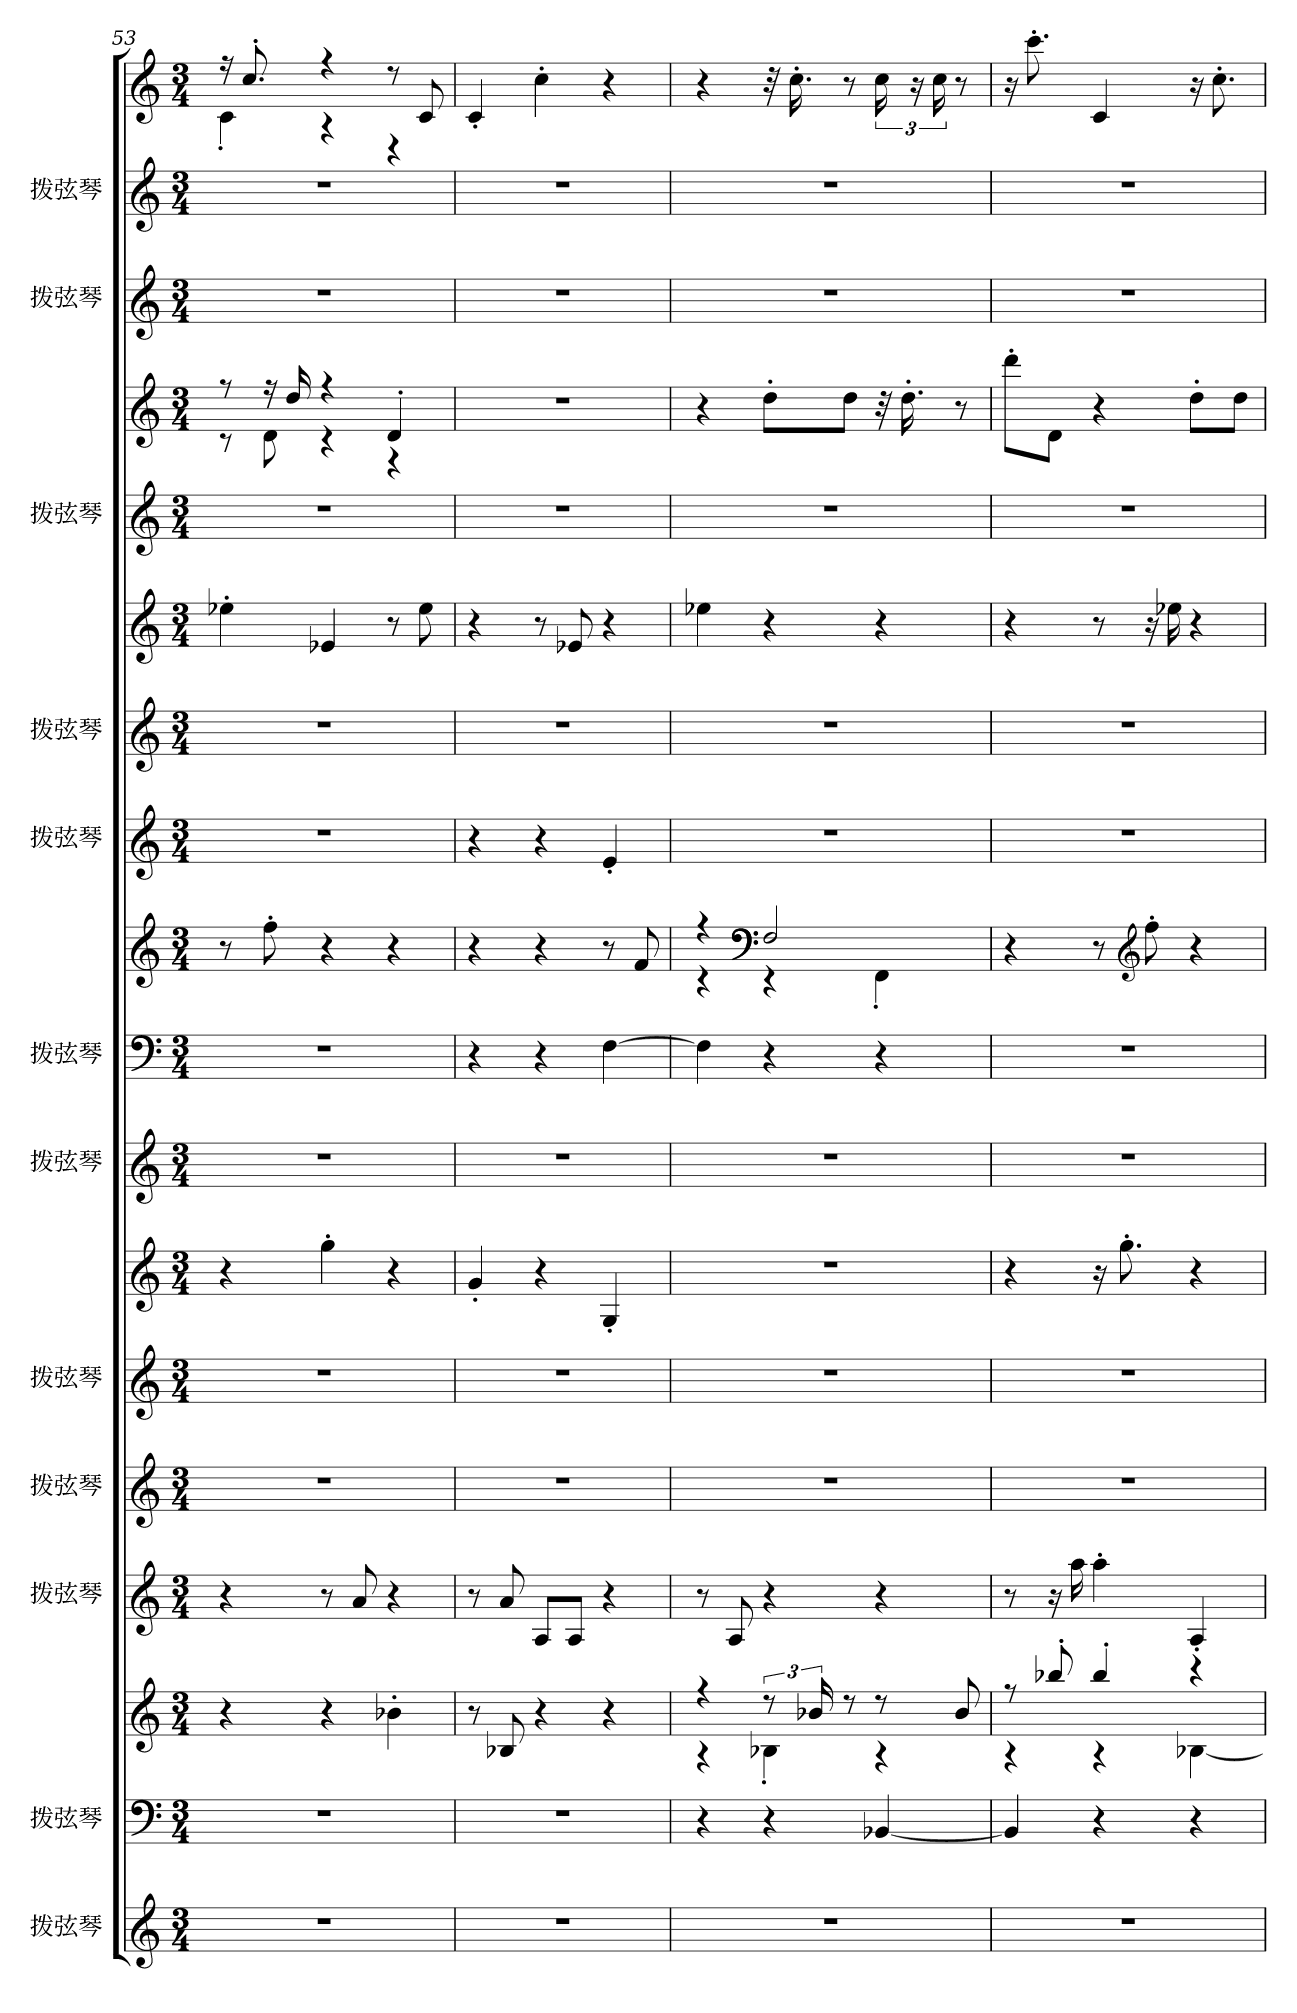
**kern	**kern	**kern	**kern	**kern	**kern	**kern	**kern	**kern	**kern	**kern	**kern	**kern	**kern	**kern	**kern	**kern	**kern
*part12	*part11	*part11	*part10	*part9	*part8	*part8	*part7	*part6	*part6	*part5	*part4	*part4	*part3	*part3	*part2	*part1	*part1
*staff18	*staff17	*staff16	*staff15	*staff14	*staff13	*staff12	*staff11	*staff10	*staff9	*staff8	*staff7	*staff6	*staff5	*staff4	*staff3	*staff2	*staff1
*I"拨弦琴	*I"拨弦琴	*	*I"拨弦琴	*I"拨弦琴	*I"拨弦琴	*	*I"拨弦琴	*I"拨弦琴	*	*I"拨弦琴	*I"拨弦琴	*	*I"拨弦琴	*	*I"拨弦琴	*I"拨弦琴	*
*clefG2	*clefF4	*clefG2	*clefG2	*clefG2	*clefG2	*clefG2	*clefG2	*clefF4	*clefG2	*clefG2	*clefG2	*clefG2	*clefG2	*clefG2	*clefG2	*clefG2	*clefG2
*k[]	*k[]	*k[]	*k[]	*k[]	*k[]	*k[]	*k[]	*k[]	*k[]	*k[]	*k[]	*k[]	*k[]	*k[]	*k[]	*k[]	*k[]
*M3/4	*M3/4	*M3/4	*M3/4	*M3/4	*M3/4	*M3/4	*M3/4	*M3/4	*M3/4	*M3/4	*M3/4	*M3/4	*M3/4	*M3/4	*M3/4	*M3/4	*M3/4
=53	=53	=53	=53	=53	=53	=53	=53	=53	=53	=53	=53	=53	=53	=53	=53	=53	=53
*	*	*	*	*	*	*	*	*	*	*	*	*	*	*^	*	*	*^
2.r	2.r	4r	4r	2.r	2.r	4r	2.r	2.r	8r	2.r	2.r	4ee-X'\	2.r	8r	8r	2.r	2.r	16r	4c'\
.	.	.	.	.	.	.	.	.	.	.	.	.	.	.	.	.	.	8.cc'/	.
.	.	.	.	.	.	.	.	.	8ff'\	.	.	.	.	16r	8d\	.	.	.	.
.	.	.	.	.	.	.	.	.	.	.	.	.	.	16dd/	.	.	.	.	.
.	.	4r	8r	.	.	4gg'\	.	.	4r	.	.	4e-X/	.	4r	4r	.	.	4r	4r
.	.	.	8a/	.	.	.	.	.	.	.	.	.	.	.	.	.	.	.	.
.	.	4b-X'\	4r	.	.	4r	.	.	4r	.	.	8r	.	4d'/	4r	.	.	8r	4r
.	.	.	.	.	.	.	.	.	.	.	.	8ee-\	.	.	.	.	.	8c/	.
*	*	*	*	*	*	*	*	*	*	*	*	*	*	*v	*v	*	*	*v	*v
=54	=54	=54	=54	=54	=54	=54	=54	=54	=54	=54	=54	=54	=54	=54	=54	=54	=54
2.r	2.r	8r	8r	2.r	2.r	4g'/	2.r	4r	4r	4r	2.r	4r	2.r	2.r	2.r	2.r	4c'/
.	.	8B-X/	8a/	.	.	.	.	.	.	.	.	.	.	.	.	.	.
.	.	4r	8A/L	.	.	4r	.	4r	4r	4r	.	8r	.	.	.	.	4cc'\
.	.	.	8A/J	.	.	.	.	.	.	.	.	8e-X/	.	.	.	.	.
.	.	4r	4r	.	.	4G'/	.	[4F\	8r	4e'/	.	4r	.	.	.	.	4r
.	.	.	.	.	.	.	.	.	8f/	.	.	.	.	.	.	.	.
!!LO:PB:g=z
=55	=55	=55	=55	=55	=55	=55	=55	=55	=55	=55	=55	=55	=55	=55	=55	=55	=55
*	*	*^	*	*	*	*	*	*	*^	*	*	*	*	*	*	*	*
2.r	4r	4r	4r	8r	2.r	2.r	2.r	2.r	4F\]	4r	4r	2.r	2.r	4ee-X\	2.r	4r	2.r	2.r	4r
.	.	.	.	8A/	.	.	.	.	.	.	.	.	.	.	.	.	.	.	.
*	*	*	*	*	*	*	*	*	*	*clefF4	*	*	*	*	*	*	*	*	*
.	4r	12r	4B-X'\	4r	.	.	.	.	4r	2F/	4r	.	.	4r	.	8dd'\L	.	.	32r
.	.	.	.	.	.	.	.	.	.	.	.	.	.	.	.	.	.	.	16.cc'\
.	.	24b-X/	.	.	.	.	.	.	.	.	.	.	.	.	.	.	.	.	.
.	.	8r	.	.	.	.	.	.	.	.	.	.	.	.	.	8dd\J	.	.	8r
.	[4BB-X/	8r	4r	4r	.	.	.	.	4r	.	4FF'\	.	.	4r	.	32r	.	.	24cc\
.	.	.	.	.	.	.	.	.	.	.	.	.	.	.	.	16.dd'\	.	.	.
.	.	.	.	.	.	.	.	.	.	.	.	.	.	.	.	.	.	.	24r
.	.	.	.	.	.	.	.	.	.	.	.	.	.	.	.	.	.	.	24cc\
.	.	8b-/	.	.	.	.	.	.	.	.	.	.	.	.	.	8r	.	.	8r
*	*	*	*	*	*	*	*	*	*	*v	*v	*	*	*	*	*	*	*	*
=56	=56	=56	=56	=56	=56	=56	=56	=56	=56	=56	=56	=56	=56	=56	=56	=56	=56	=56
2.r	4BB-/]	8r	4r	8r	2.r	2.r	4r	2.r	2.r	4r	2.r	2.r	4r	2.r	8ddd'\L	2.r	2.r	16r
.	.	.	.	.	.	.	.	.	.	.	.	.	.	.	.	.	.	8.ccc'\
.	.	8bb-X'/	.	16r	.	.	.	.	.	.	.	.	.	.	8d\J	.	.	.
.	.	.	.	16aa\	.	.	.	.	.	.	.	.	.	.	.	.	.	.
.	4r	4bb-'/	4r	4aa'\	.	.	16r	.	.	8r	.	.	8r	.	4r	.	.	4c/
.	.	.	.	.	.	.	8.gg'\	.	.	.	.	.	.	.	.	.	.	.
*	*	*	*	*	*	*	*	*	*	*clefG2	*	*	*	*	*	*	*	*
.	.	.	.	.	.	.	.	.	.	8ff'\	.	.	16r	.	.	.	.	.
.	.	.	.	.	.	.	.	.	.	.	.	.	16ee-X\	.	.	.	.	.
.	4r	4r	[4B-X\	4A'/	.	.	4r	.	.	4r	.	.	4r	.	8dd'\L	.	.	16r
.	.	.	.	.	.	.	.	.	.	.	.	.	.	.	.	.	.	8.cc'\
.	.	.	.	.	.	.	.	.	.	.	.	.	.	.	8dd\J	.	.	.
*	*	*v	*v	*	*	*	*	*	*	*	*	*	*	*	*	*	*	*
=	=	=	=	=	=	=	=	=	=	=	=	=	=	=	=	=	=
*-	*-	*-	*-	*-	*-	*-	*-	*-	*-	*-	*-	*-	*-	*-	*-	*-	*-
